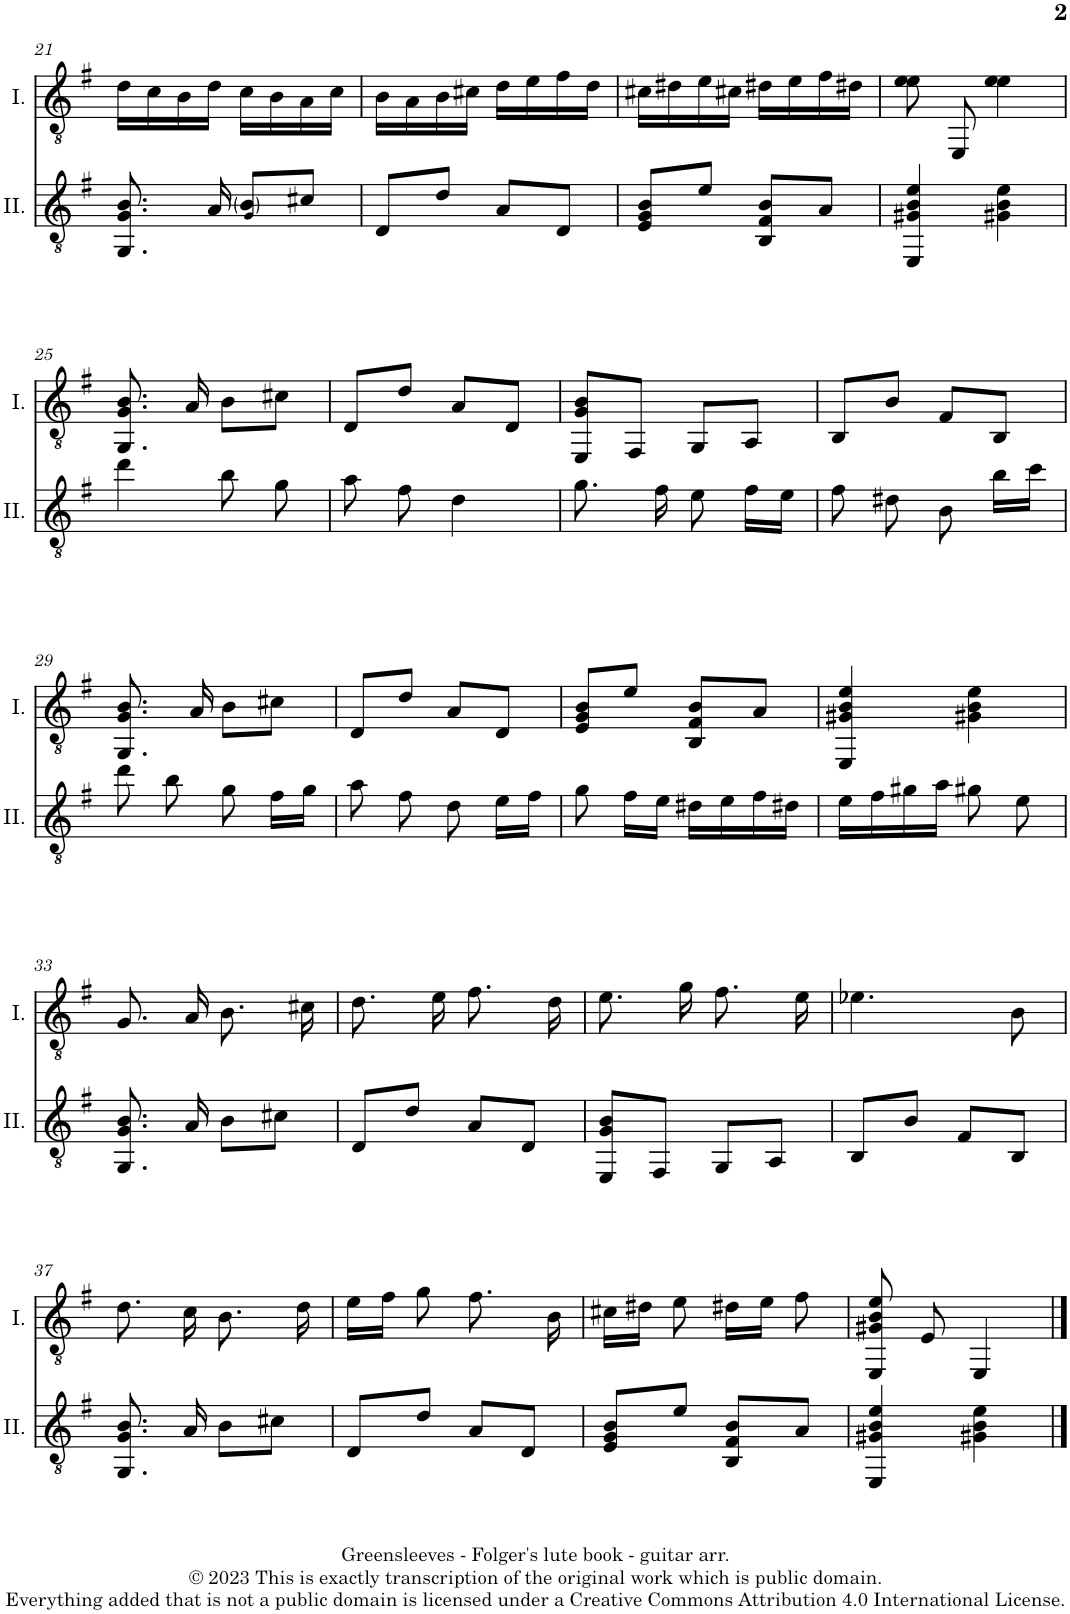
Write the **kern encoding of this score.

**kern	**kern
*part2	*part1
*staff2	*staff1
*I"II.	*I"I.
*I'II.	*I'I.
!!LO:PB:g=z
*clefGv2	*clefGv2
*k[f#]	*k[f#]
*M2/2	*M2/2
*met(c|)	*met(c|)
=21	=21
8.GG/ 8.G/ 8.B/	16d\LL
.	16c\
.	16B\
16A/	16d\JJ
8G!/ 8B/L	16c\LL
.	16B\
8c#X/J	16A\
.	16c\JJ
=22	=22
8D/L	16B\LL
.	16A\
8d/J	16B\
.	16c#X\JJ
8A/L	16d\LL
.	16e\
8D/J	16f#\
.	16d\JJ
=23	=23
8E/ 8G/ 8B/L	16c#X\LL
.	16d#X\
8e/J	16e\
.	16c#X\JJ
8BB/ 8F#/ 8B/L	16d#X\LL
.	16e\
8A/J	16f#\
.	16d#X\JJ
=24	=24
4EE/ 4G#X/ 4B/ 4e/	8e\ 8e\
.	8EE/
4G#X\ 4B\ 4e\	4e\ 4e\
!!LO:LB:g=z
=25	=25
4dd\	8.GG/ 8.G/ 8.B/
.	16A/
8b\	8B\L
8g\	8c#X\J
=26	=26
8a\	8D/L
8f#\	8d/J
4d\	8A/L
.	8D/J
=27	=27
8.g\	8EE/ 8G/ 8B/L
.	8FF#/J
16f#\	.
8e\	8GG/L
16f#\LL	8AA/J
16e\JJ	.
=28	=28
8f#\	8BB/L
8d#X\	8B/J
8B\	8F#/L
16b\LL	8BB/J
16cc\JJ	.
!!LO:LB:g=z
=29	=29
8dd\	8.GG/ 8.G/ 8.B/
8b\	.
.	16A/
8g\	8B\L
16f#\LL	8c#X\J
16g\JJ	.
=30	=30
8a\	8D/L
8f#\	8d/J
8d\	8A/L
16e\LL	8D/J
16f#\JJ	.
=31	=31
8g\	8E/ 8G/ 8B/L
16f#\LL	8e/J
16e\JJ	.
16d#X\LL	8BB/ 8F#/ 8B/L
16e\	.
16f#\	8A/J
16d#X\JJ	.
=32	=32
16e\LL	4EE/ 4G#X/ 4B/ 4e/
16f#\	.
16g#X\	.
16a\JJ	.
8g#X\	4G#X\ 4B\ 4e\
8e\	.
!!LO:LB:g=z
=33	=33
8.GG/ 8.G/ 8.B/	8.G/
16A/	16A/
8B\L	8.B\
8c#X\J	.
.	16c#X\
=34	=34
8D/L	8.d\
8d/J	.
.	16e\
8A/L	8.f#\
8D/J	.
.	16d\
=35	=35
8EE/ 8G/ 8B/L	8.e\
8FF#/J	.
.	16g\
8GG/L	8.f#\
8AA/J	.
.	16e\
=36	=36
8BB/L	4.e-X\
8B/J	.
8F#/L	.
8BB/J	8B\
!!LO:LB:g=z
=37	=37
8.GG/ 8.G/ 8.B/	8.d\
16A/	16c\
8B\L	8.B\
8c#X\J	.
.	16d\
=38	=38
8D/L	16e\LL
.	16f#\JJ
8d/J	8g\
8A/L	8.f#\
8D/J	.
.	16B\
=39	=39
8E/ 8G/ 8B/L	16c#X\LL
.	16d#X\JJ
8e/J	8e\
8BB/ 8F#/ 8B/L	16d#X\LL
.	16e\JJ
8A/J	8f#\
=40	=40
4EE/ 4G#X/ 4B/ 4e/	8EE/ 8G#X/ 8B/ 8e/
.	8E/
4G#X\ 4B\ 4e\	4EE/
==	==
*-	*-
